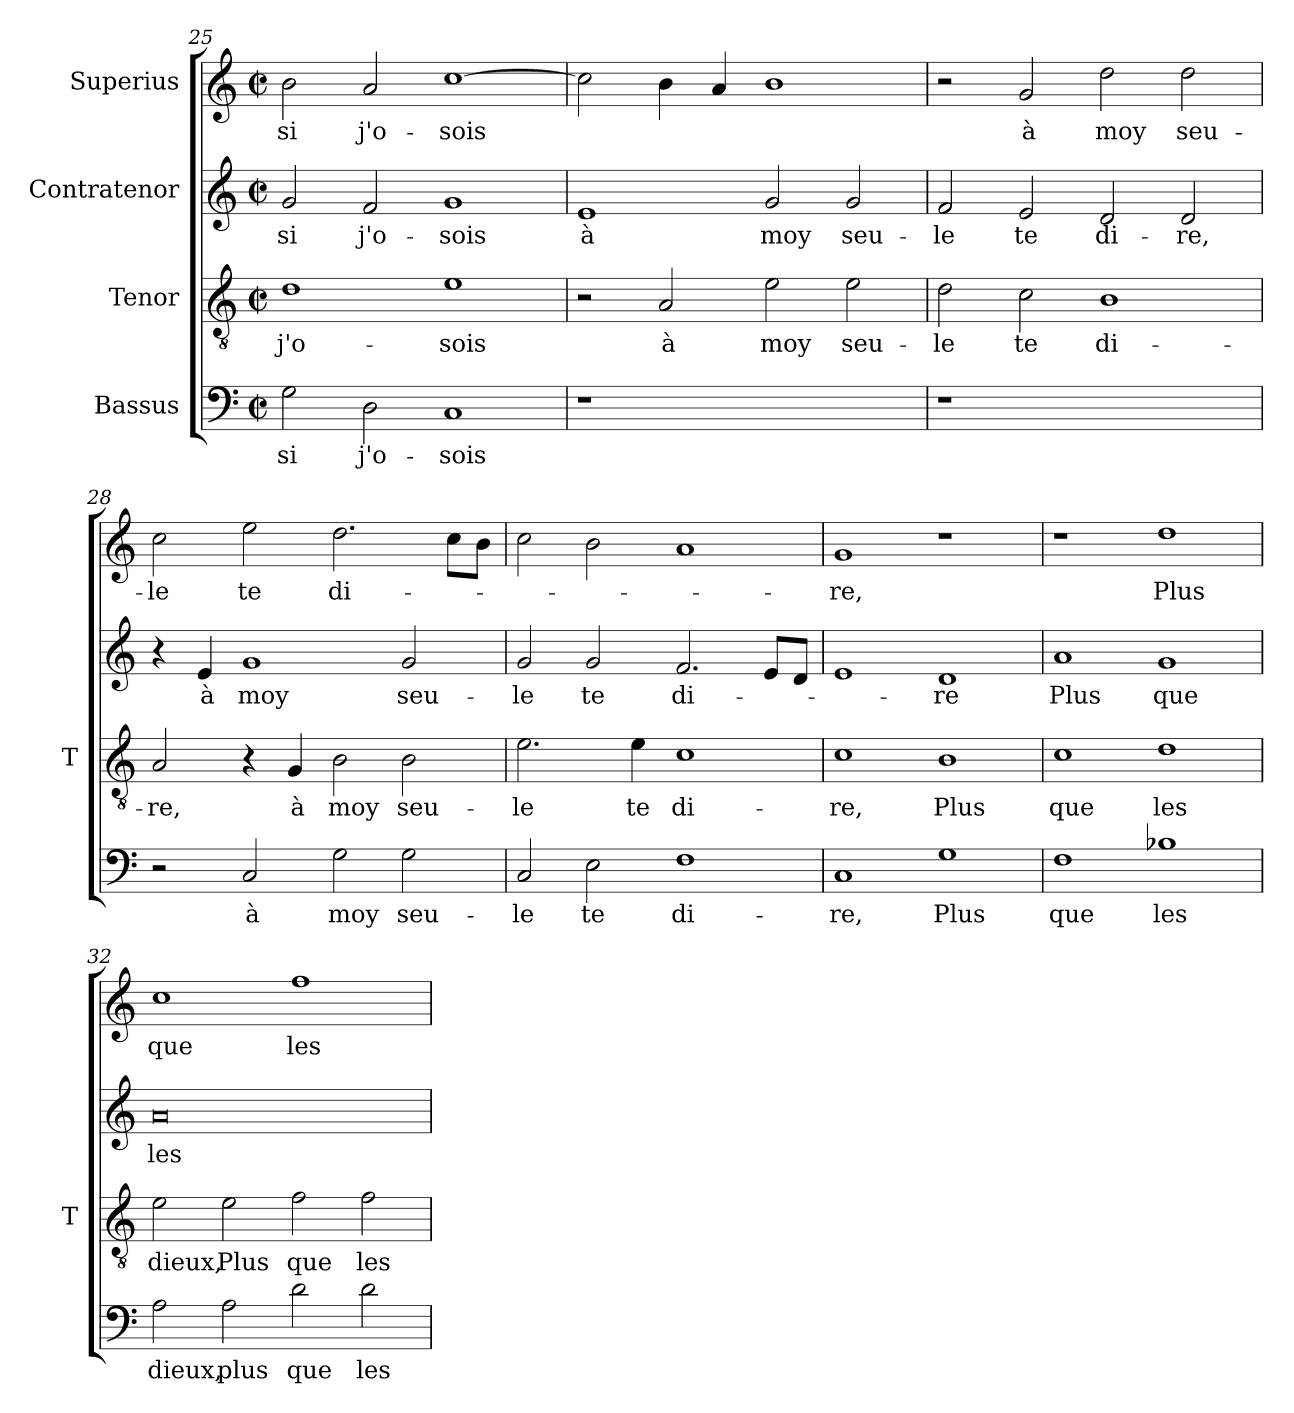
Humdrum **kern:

**kern	**text	**kern	**text	**kern	**text	**kern	**text
*part4	*part4	*part3	*part3	*part2	*part2	*part1	*part1
*staff4	*staff4	*staff3	*staff3	*staff2	*staff2	*staff1	*staff1
*I"Bassus	*	*I"Tenor	*	*I"Contratenor	*	*I"Superius	*
*	*	*I'T	*	*	*	*	*
*clefF4	*	*clefGv2	*	*clefG2	*	*clefG2	*
*k[]	*	*k[]	*	*k[]	*	*k[]	*
*C:	*	*C:	*	*C:	*	*C:	*
*M2/2	*	*M2/2	*	*M2/2	*	*M2/2	*
*met(c|)	*	*met(c|)	*	*met(c|)	*	*met(c|)	*
=25	=25	=25	=25	=25	=25	=25	=25
2G	-si	1d	j'o-	2g	-si	2b	-si
2D	j'o-	.	.	2f	j'o-	2a	j'o-
1C	-sois	1e	-sois	1g	-sois	[1cc	-sois
=26	=26	=26	=26	=26	=26	=26	=26
1r	.	2r	.	1e	-à	2cc]	.
.	.	2A	-à	.	.	4b	.
.	.	.	.	.	.	4a	.
1ryy	.	2e	-moy	2g	-moy	1b	.
.	.	2e	seu-	2g	seu-	.	.
=27	=27	=27	=27	=27	=27	=27	=27
1r	.	2d	-le	2f	-le	2r	.
.	.	2c	-te	2e	-te	2g	-à
1ryy	.	1B	di-	2d	di-	2dd	-moy
.	.	.	.	2d	-re,	2dd	seu-
!!LO:PB:g=z
=28	=28	=28	=28	=28	=28	=28	=28
2r	.	2A	-re,	4r	.	2cc	-le
.	.	.	.	4e	-à	.	.
2C	-à	4r	.	1g	-moy	2ee	-te
.	.	4G	-à	.	.	.	.
2G	-moy	2B	-moy	.	.	2.dd	di-
2G	seu-	2B	seu-	2g	seu-	.	.
.	.	.	.	.	.	8ccL	.
.	.	.	.	.	.	8bJ	.
=29	=29	=29	=29	=29	=29	=29	=29
2C	-le	2.e	-le	2g	-le	2cc	.
2E	-te	.	.	2g	-te	2b	.
.	.	4e	-te	.	.	.	.
1F	di-	1c	di-	2.f	di-	1a	.
.	.	.	.	8eL	.	.	.
.	.	.	.	8dJ	.	.	.
=30	=30	=30	=30	=30	=30	=30	=30
1C	-re,	1c	-re,	1e	.	1g	-re,
1G	-Plus	1B	-Plus	1d	-re	1r	.
=31	=31	=31	=31	=31	=31	=31	=31
1F	-que	1c	-que	1a	-Plus	1r	.
1B-X	-les	1d	-les	1g	-que	1dd	-Plus
=32	=32	=32	=32	=32	=32	=32	=32
2A	-dieux,	2e	-dieux,	0a	-les	1cc	-que
2A	-plus	2e	-Plus	.	.	.	.
2d	-que	2f	-que	.	.	1ff	-les
2d	-les	2f	-les	.	.	.	.
=	=	=	=	=	=	=	=
*-	*-	*-	*-	*-	*-	*-	*-
